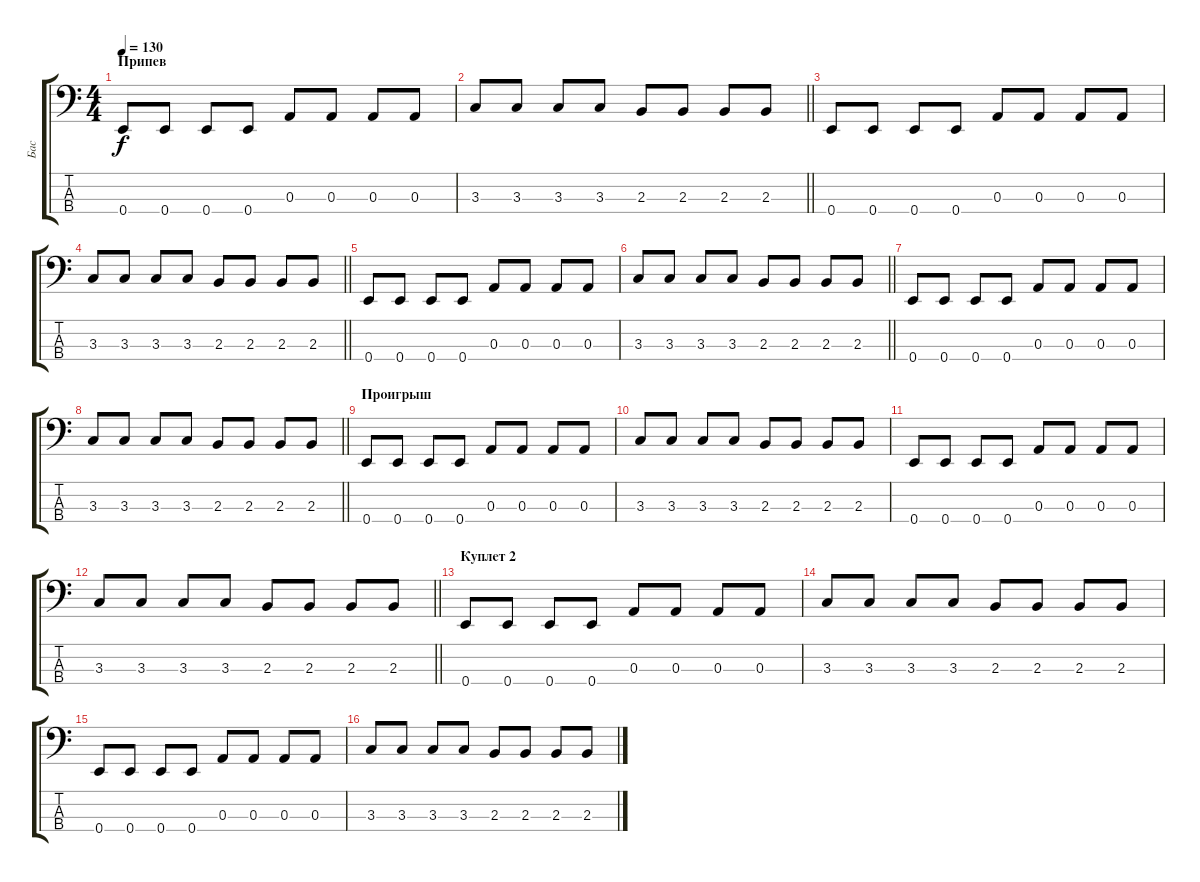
\track ("Бас" "Бас") {instrument electricbassfinger}
\staff {score tabs}
\tuning (G2 D2 A1 E1) {hide}
\ts (4 4)
\section ("" "Припев")
\tempo 130
\clef f4
\ks c
0.4.8{dy f} 0.4.8 0.4.8 0.4.8 0.3.8 0.3.8 0.3.8 0.3.8 |
\barLineRight lightlight
3.3.8 3.3.8 3.3.8 3.3.8 2.3.8 2.3.8 2.3.8 2.3.8 |
0.4.8 0.4.8 0.4.8 0.4.8 0.3.8 0.3.8 0.3.8 0.3.8 |
\barLineRight lightlight
3.3.8 3.3.8 3.3.8 3.3.8 2.3.8 2.3.8 2.3.8 2.3.8 |
0.4.8 0.4.8 0.4.8 0.4.8 0.3.8 0.3.8 0.3.8 0.3.8 |
\barLineRight lightlight
3.3.8 3.3.8 3.3.8 3.3.8 2.3.8 2.3.8 2.3.8 2.3.8 |
0.4.8 0.4.8 0.4.8 0.4.8 0.3.8 0.3.8 0.3.8 0.3.8 |
\barLineRight lightlight
3.3.8 3.3.8 3.3.8 3.3.8 2.3.8 2.3.8 2.3.8 2.3.8 |
\section ("" "Проигрыш")
0.4.8 0.4.8 0.4.8 0.4.8 0.3.8 0.3.8 0.3.8 0.3.8 |
3.3.8 3.3.8 3.3.8 3.3.8 2.3.8 2.3.8 2.3.8 2.3.8 |
0.4.8 0.4.8 0.4.8 0.4.8 0.3.8 0.3.8 0.3.8 0.3.8 |
\barLineRight lightlight
3.3.8 3.3.8 3.3.8 3.3.8 2.3.8 2.3.8 2.3.8 2.3.8 |
\section ("" "Куплет 2")
0.4.8 0.4.8 0.4.8 0.4.8 0.3.8 0.3.8 0.3.8 0.3.8 |
3.3.8 3.3.8 3.3.8 3.3.8 2.3.8 2.3.8 2.3.8 2.3.8 |
0.4.8 0.4.8 0.4.8 0.4.8 0.3.8 0.3.8 0.3.8 0.3.8 |
3.3.8 3.3.8 3.3.8 3.3.8 2.3.8 2.3.8 2.3.8 2.3.8
